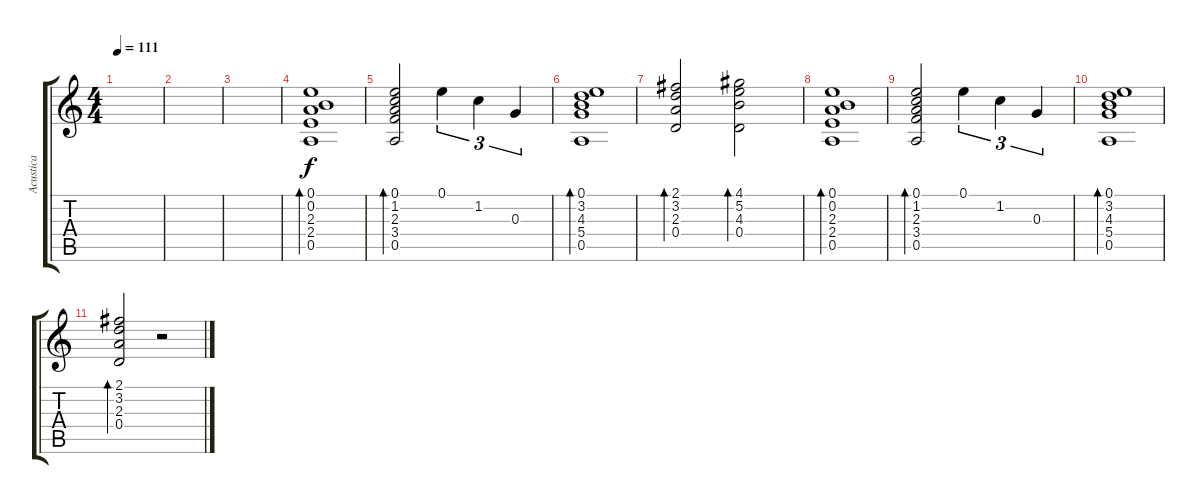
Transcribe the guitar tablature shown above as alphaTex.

\track ("Acustica" "Acustica") {instrument acousticguitarsteel}
\staff {score tabs}
\tuning (E4 B3 G3 D3 A2 E2) {hide}
\ts (4 4)
\tempo 111
\clef g2
\ks c
|
|
|
(0.1 0.2 2.3 2.4 0.5).1{bd 240} |
(0.1 1.2 2.3 3.4 0.5).2{bd 240} 0.1.4{tu (3 2)} 1.2.4{tu (3 2)} 0.3.4{tu (3 2)} |
(0.1 3.2 4.3 5.4 0.5).1{bd 240} |
(2.1 3.2 2.3 0.4).2{bd 240} (4.1 5.2 4.3 0.4).2{bd 240} |
(0.1 0.2 2.3 2.4 0.5).1{bd 240} |
(0.1 1.2 2.3 3.4 0.5).2{bd 240} 0.1.4{tu (3 2)} 1.2.4{tu (3 2)} 0.3.4{tu (3 2)} |
(0.1 3.2 4.3 5.4 0.5).1{bd 240} |
(2.1 3.2 2.3 0.4).2{bd 240} r.2
